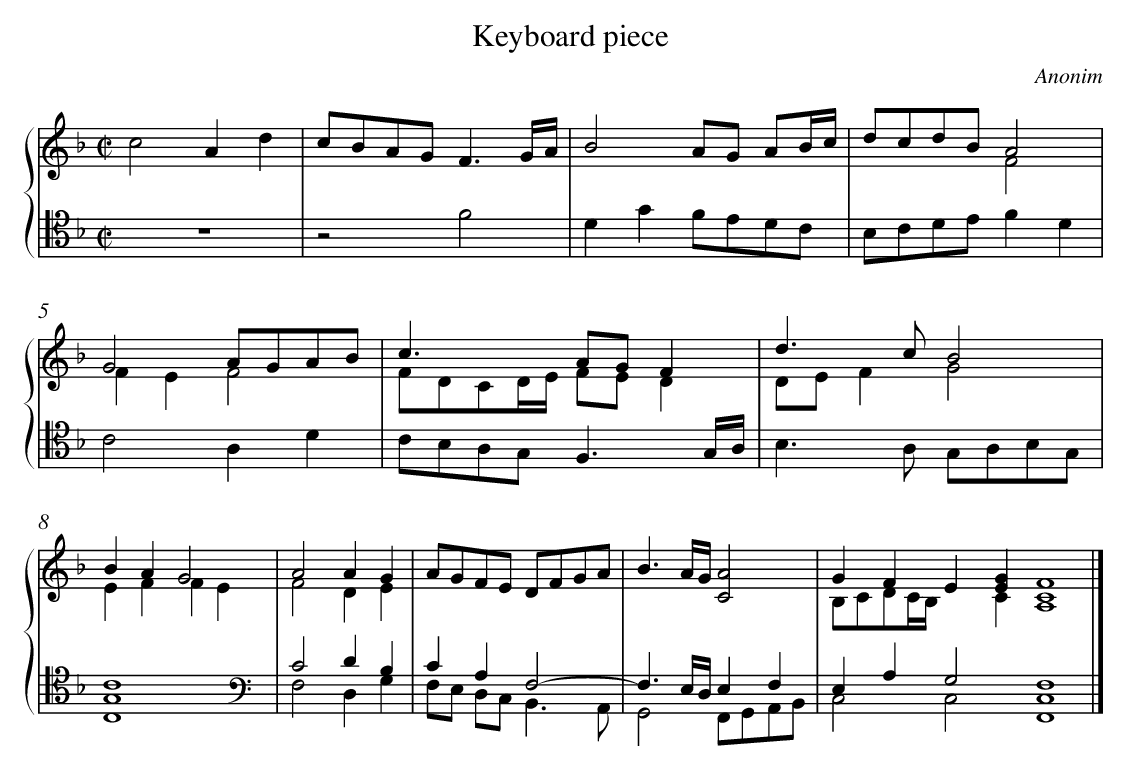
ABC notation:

X:1
T: Keyboard piece
C: Anonim
L: 1/8
M: C|
%%staves {1 2}
V: 1
V: 2 clef=tenor
K: F
[V:1] c4A2d2 |
[V:2] z8 |
[V:1] cBAG2<F2G/A/ |
[V:2] z4F4 |
[V:1] B4AG AB/c/ |
[V:2] D2G2FEDC |
[V:1] dcdBA4 & x4F4 |
[V:2] B,CDEF2D2 |
[V:1] G4AGAB & F2E2F4 |
[V:2] C4A,2D2 |
[V:1] c2>x2 AGF2 & FDCD/E/ FED2 |
[V:2] CB,A,G,2<F,2G,/A,/ |
[V:1] d2>c2B4 & DEF2G4 |
[V:2] B,2>A,2 G,A,B,G, |
[V:1] B2A2G4 & E2F2F2E2 |
[V:2] [C8G,8C,8][K:clef=bass] |
[V:1] A4A2G2 & F4D2E2 |
[V:2] C4D2B,2 & F,4D,2G,2 |
[V:1] AGFE DFGA |
[V:2] C2A,2F,4- & F,E, D,C,2<B,,2A,, |
[V:1] B3A/G/[A4C4] |
[V:2] F,3E,/D,/E,2F,2 & G,,4F,,G,,A,,B,, |
[V:1] G2F2E2[G2E2] & B,CDC/B,/ x xC2 [|]
[V:2] E,2A,2G,4 & C,4C,4 [|]
[V:1] [F8C8A,8] |]
[V:2] [F,8C,8F,,8] |]
